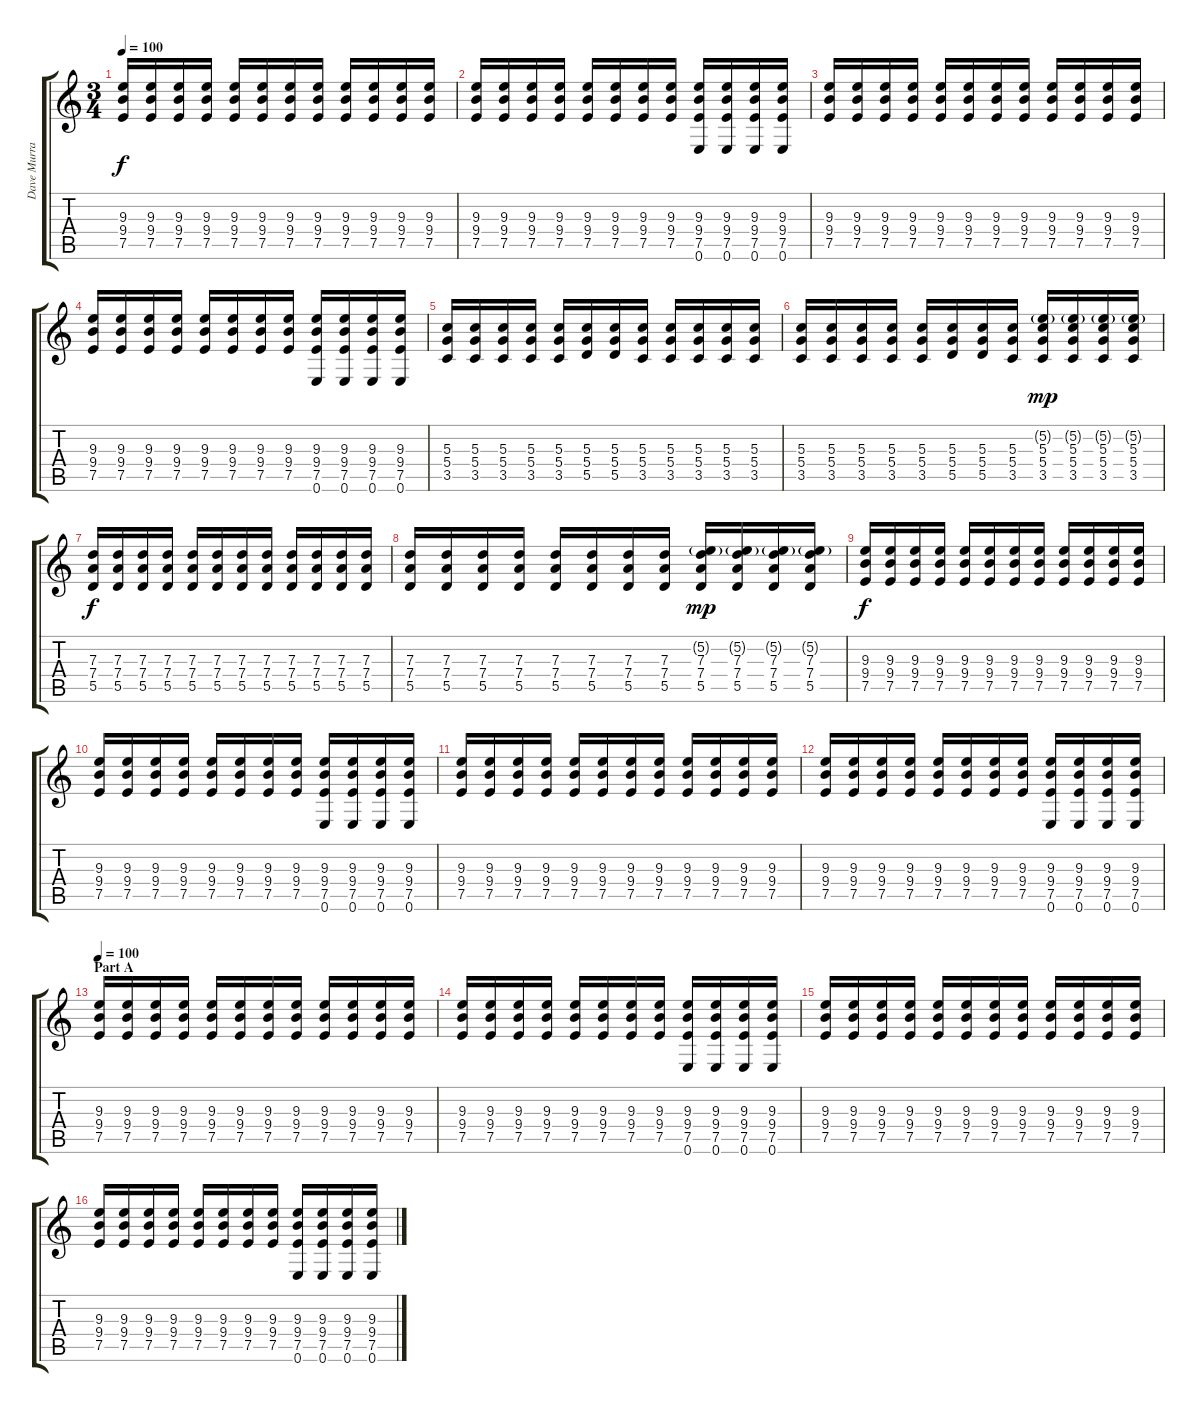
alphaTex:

\track ("Dave Murray" "Dave Murra") {instrument distortionguitar}
\staff {score tabs}
\tuning (E4 B3 G3 D3 A2 E2) {hide}
\ts (3 4)
\tempo 100
\clef g2
\ks c
(9.3 9.4 7.5).16{dy f} (9.3 9.4 7.5).16 (9.3 9.4 7.5).16 (9.3 9.4 7.5).16 (9.3 9.4 7.5).16 (9.3 9.4 7.5).16 (9.3 9.4 7.5).16 (9.3 9.4 7.5).16 (9.3 9.4 7.5).16 (9.3 9.4 7.5).16 (9.3 9.4 7.5).16 (9.3 9.4 7.5).16 |
(9.3 9.4 7.5).16 (9.3 9.4 7.5).16 (9.3 9.4 7.5).16 (9.3 9.4 7.5).16 (9.3 9.4 7.5).16 (9.3 9.4 7.5).16 (9.3 9.4 7.5).16 (9.3 9.4 7.5).16 (9.3 9.4 7.5 0.6).16 (9.3 9.4 7.5 0.6).16 (9.3 9.4 7.5 0.6).16 (9.3 9.4 7.5 0.6).16 |
(9.3 9.4 7.5).16 (9.3 9.4 7.5).16 (9.3 9.4 7.5).16 (9.3 9.4 7.5).16 (9.3 9.4 7.5).16 (9.3 9.4 7.5).16 (9.3 9.4 7.5).16 (9.3 9.4 7.5).16 (9.3 9.4 7.5).16 (9.3 9.4 7.5).16 (9.3 9.4 7.5).16 (9.3 9.4 7.5).16 |
(9.3 9.4 7.5).16 (9.3 9.4 7.5).16 (9.3 9.4 7.5).16 (9.3 9.4 7.5).16 (9.3 9.4 7.5).16 (9.3 9.4 7.5).16 (9.3 9.4 7.5).16 (9.3 9.4 7.5).16 (9.3 9.4 7.5 0.6).16 (9.3 9.4 7.5 0.6).16 (9.3 9.4 7.5 0.6).16 (9.3 9.4 7.5 0.6).16 |
(5.3 5.4 3.5).16 (5.3 5.4 3.5).16 (5.3 5.4 3.5).16 (5.3 5.4 3.5).16 (5.3 5.4 3.5).16 (5.3 5.4 5.5).16 (5.3 5.4 5.5).16 (5.3 5.4 3.5).16 (5.3 5.4 3.5).16 (5.3 5.4 3.5).16 (5.3 5.4 3.5).16 (5.3 5.4 3.5).16 |
(5.3 5.4 3.5).16 (5.3 5.4 3.5).16 (5.3 5.4 3.5).16 (5.3 5.4 3.5).16 (5.3 5.4 3.5).16 (5.3 5.4 5.5).16 (5.3 5.4 5.5).16 (5.3 5.4 3.5).16 (5.2{g} 5.3 5.4 3.5).16{dy mp} (5.2{g} 5.3 5.4 3.5).16 (5.2{g} 5.3 5.4 3.5).16 (5.2{g} 5.3 5.4 3.5).16 |
(7.3 7.4 5.5).16{dy f} (7.3 7.4 5.5).16 (7.3 7.4 5.5).16 (7.3 7.4 5.5).16 (7.3 7.4 5.5).16 (7.3 7.4 5.5).16 (7.3 7.4 5.5).16 (7.3 7.4 5.5).16 (7.3 7.4 5.5).16 (7.3 7.4 5.5).16 (7.3 7.4 5.5).16 (7.3 7.4 5.5).16 |
(7.3 7.4 5.5).16 (7.3 7.4 5.5).16 (7.3 7.4 5.5).16 (7.3 7.4 5.5).16 (7.3 7.4 5.5).16 (7.3 7.4 5.5).16 (7.3 7.4 5.5).16 (7.3 7.4 5.5).16 (5.2{g} 7.3 7.4 5.5).16{dy mp} (5.2{g} 7.3 7.4 5.5).16 (5.2{g} 7.3 7.4 5.5).16 (5.2{g} 7.3 7.4 5.5).16 |
(9.3 9.4 7.5).16{dy f} (9.3 9.4 7.5).16 (9.3 9.4 7.5).16 (9.3 9.4 7.5).16 (9.3 9.4 7.5).16 (9.3 9.4 7.5).16 (9.3 9.4 7.5).16 (9.3 9.4 7.5).16 (9.3 9.4 7.5).16 (9.3 9.4 7.5).16 (9.3 9.4 7.5).16 (9.3 9.4 7.5).16 |
(9.3 9.4 7.5).16 (9.3 9.4 7.5).16 (9.3 9.4 7.5).16 (9.3 9.4 7.5).16 (9.3 9.4 7.5).16 (9.3 9.4 7.5).16 (9.3 9.4 7.5).16 (9.3 9.4 7.5).16 (9.3 9.4 7.5 0.6).16 (9.3 9.4 7.5 0.6).16 (9.3 9.4 7.5 0.6).16 (9.3 9.4 7.5 0.6).16 |
(9.3 9.4 7.5).16 (9.3 9.4 7.5).16 (9.3 9.4 7.5).16 (9.3 9.4 7.5).16 (9.3 9.4 7.5).16 (9.3 9.4 7.5).16 (9.3 9.4 7.5).16 (9.3 9.4 7.5).16 (9.3 9.4 7.5).16 (9.3 9.4 7.5).16 (9.3 9.4 7.5).16 (9.3 9.4 7.5).16 |
(9.3 9.4 7.5).16 (9.3 9.4 7.5).16 (9.3 9.4 7.5).16 (9.3 9.4 7.5).16 (9.3 9.4 7.5).16 (9.3 9.4 7.5).16 (9.3 9.4 7.5).16 (9.3 9.4 7.5).16 (9.3 9.4 7.5 0.6).16 (9.3 9.4 7.5 0.6).16 (9.3 9.4 7.5 0.6).16 (9.3 9.4 7.5 0.6).16 |
\section ("" "Part A")
\tempo 100
(9.3 9.4 7.5).16{volume 8} (9.3 9.4 7.5).16 (9.3 9.4 7.5).16 (9.3 9.4 7.5).16 (9.3 9.4 7.5).16 (9.3 9.4 7.5).16 (9.3 9.4 7.5).16 (9.3 9.4 7.5).16 (9.3 9.4 7.5).16 (9.3 9.4 7.5).16 (9.3 9.4 7.5).16 (9.3 9.4 7.5).16 |
(9.3 9.4 7.5).16 (9.3 9.4 7.5).16 (9.3 9.4 7.5).16 (9.3 9.4 7.5).16 (9.3 9.4 7.5).16 (9.3 9.4 7.5).16 (9.3 9.4 7.5).16 (9.3 9.4 7.5).16 (9.3 9.4 7.5 0.6).16 (9.3 9.4 7.5 0.6).16 (9.3 9.4 7.5 0.6).16 (9.3 9.4 7.5 0.6).16 |
(9.3 9.4 7.5).16 (9.3 9.4 7.5).16 (9.3 9.4 7.5).16 (9.3 9.4 7.5).16 (9.3 9.4 7.5).16 (9.3 9.4 7.5).16 (9.3 9.4 7.5).16 (9.3 9.4 7.5).16 (9.3 9.4 7.5).16 (9.3 9.4 7.5).16 (9.3 9.4 7.5).16 (9.3 9.4 7.5).16 |
(9.3 9.4 7.5).16 (9.3 9.4 7.5).16 (9.3 9.4 7.5).16 (9.3 9.4 7.5).16 (9.3 9.4 7.5).16 (9.3 9.4 7.5).16 (9.3 9.4 7.5).16 (9.3 9.4 7.5).16 (9.3 9.4 7.5 0.6).16 (9.3 9.4 7.5 0.6).16 (9.3 9.4 7.5 0.6).16 (9.3 9.4 7.5 0.6).16
